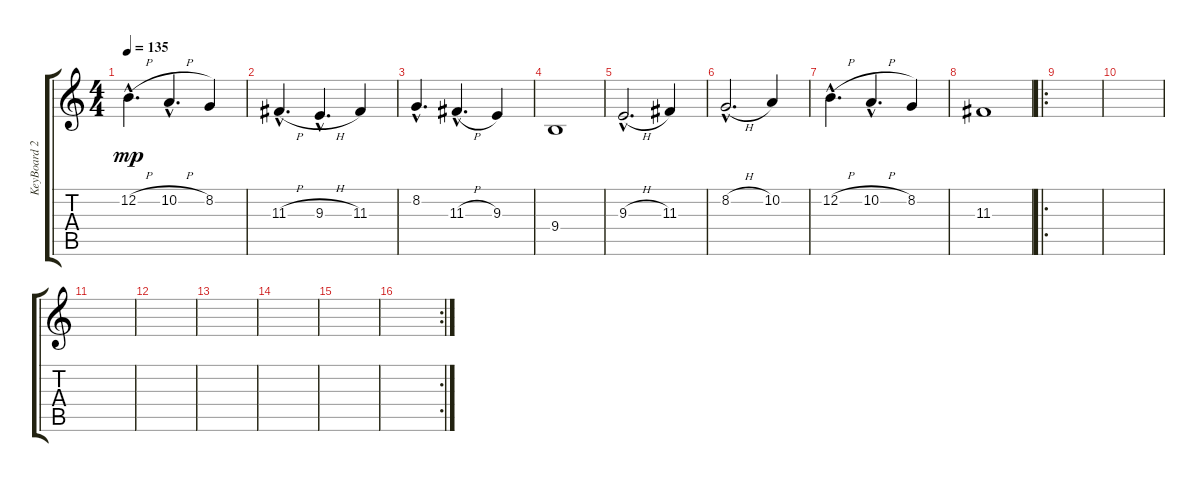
\track ("KeyBoard 2" "KeyBoard 2") {instrument stringensemble2}
\staff {score tabs}
\tuning (E4 B3 G3 D3 A2 E2) {hide}
\ts (4 4)
\tempo 135
\clef g2
\ks c
12.2{h hac}.4{d dy mp instrument stringensemble2} 10.2{h hac}.4{d} 8.2.4 |
11.3{h hac}.4{d} 9.3{h hac}.4{d} 11.3.4 |
8.2{hac}.4{d} 11.3{h hac}.4{d} 9.3.4 |
9.4.1 |
9.3{h hac}.2{d} 11.3.4 |
8.2{h hac}.2{d} 10.2.4 |
12.2{h hac}.4{d} 10.2{h hac}.4{d} 8.2.4 |
11.3.1 |
\ro
|
|
|
|
|
|
|
\rc 2
